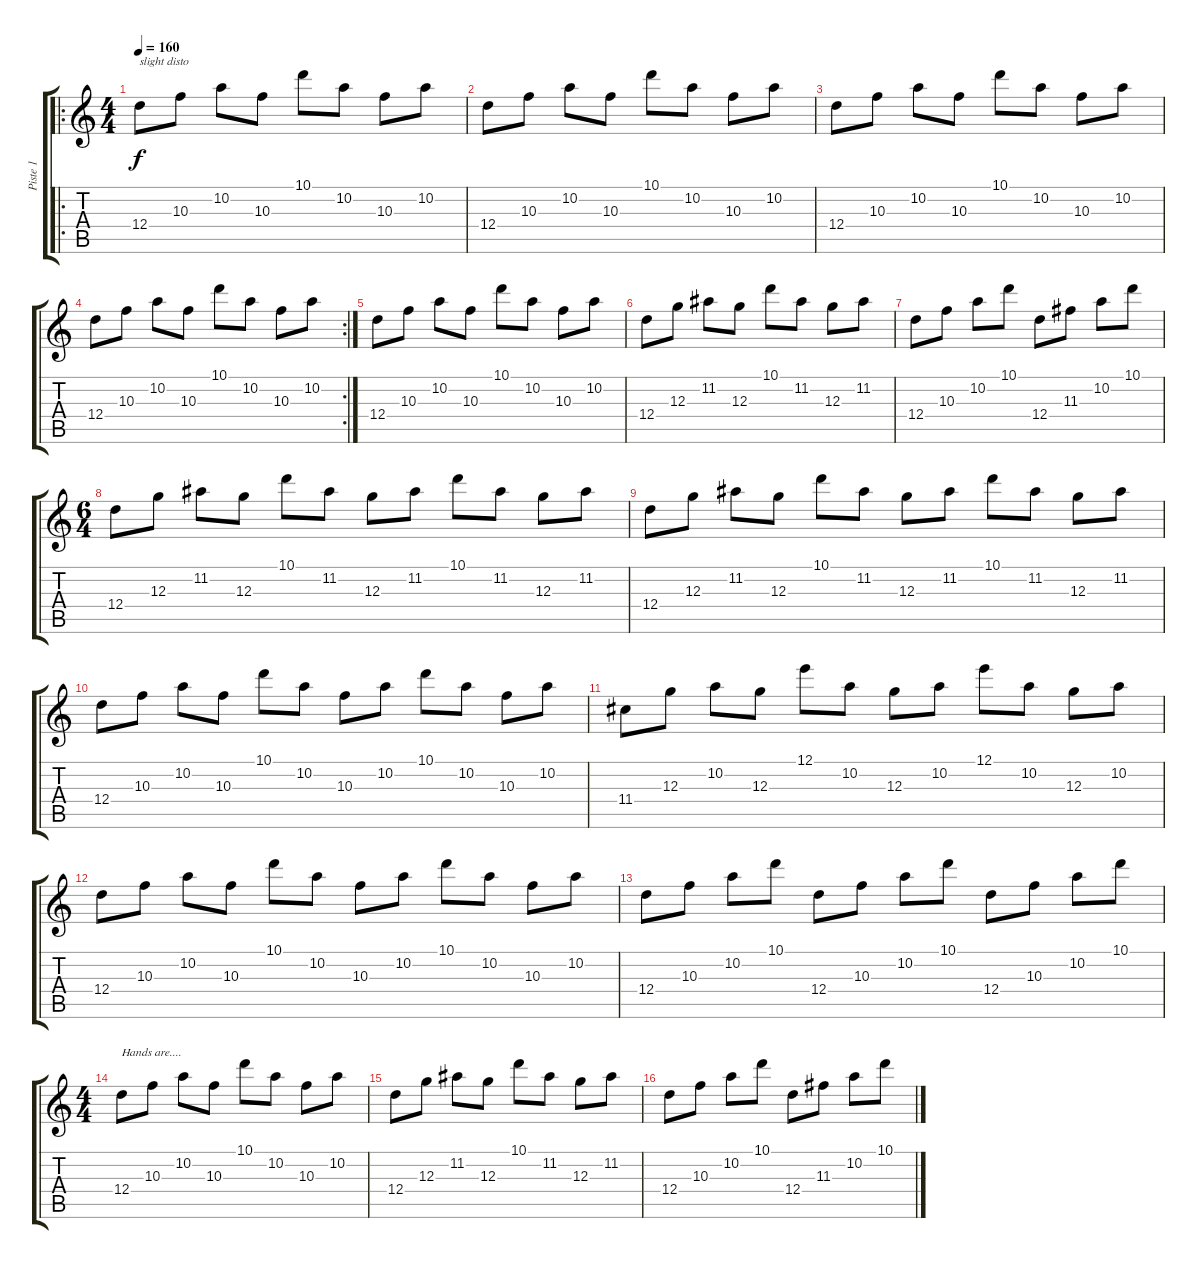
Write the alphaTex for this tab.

\track ("Piste 1" "Piste 1") {instrument overdrivenguitar}
\staff {score tabs}
\tuning (E4 B3 G3 D3 A2 D2) {hide}
\ro
\ts (4 4)
\tempo 160
\clef g2
\ks c
12.4.8{txt "slight disto" dy f instrument overdrivenguitar} 10.3.8 10.2.8 10.3.8 10.1.8 10.2.8 10.3.8 10.2.8 |
12.4.8 10.3.8 10.2.8 10.3.8 10.1.8 10.2.8 10.3.8 10.2.8 |
12.4.8 10.3.8 10.2.8 10.3.8 10.1.8 10.2.8 10.3.8 10.2.8 |
\rc 2
12.4.8 10.3.8 10.2.8 10.3.8 10.1.8 10.2.8 10.3.8 10.2.8 |
12.4.8 10.3.8 10.2.8 10.3.8 10.1.8 10.2.8 10.3.8 10.2.8 |
12.4.8 12.3.8 11.2.8 12.3.8 10.1.8 11.2.8 12.3.8 11.2.8 |
12.4.8 10.3.8 10.2.8 10.1.8 12.4.8 11.3.8 10.2.8 10.1.8 |
\ts (6 4)
12.4.8 12.3.8 11.2.8 12.3.8 10.1.8 11.2.8 12.3.8 11.2.8 10.1.8 11.2.8 12.3.8 11.2.8 |
12.4.8 12.3.8 11.2.8 12.3.8 10.1.8 11.2.8 12.3.8 11.2.8 10.1.8 11.2.8 12.3.8 11.2.8 |
12.4.8 10.3.8 10.2.8 10.3.8 10.1.8 10.2.8 10.3.8 10.2.8 10.1.8 10.2.8 10.3.8 10.2.8 |
11.4.8 12.3.8 10.2.8 12.3.8 12.1.8 10.2.8 12.3.8 10.2.8 12.1.8 10.2.8 12.3.8 10.2.8 |
12.4.8 10.3.8 10.2.8 10.3.8 10.1.8 10.2.8 10.3.8 10.2.8 10.1.8 10.2.8 10.3.8 10.2.8 |
12.4.8 10.3.8 10.2.8 10.1.8 12.4.8 10.3.8 10.2.8 10.1.8 12.4.8 10.3.8 10.2.8 10.1.8 |
\ts (4 4)
12.4.8{txt "Hands are...."} 10.3.8 10.2.8 10.3.8 10.1.8 10.2.8 10.3.8 10.2.8 |
12.4.8 12.3.8 11.2.8 12.3.8 10.1.8 11.2.8 12.3.8 11.2.8 |
12.4.8 10.3.8 10.2.8 10.1.8 12.4.8 11.3.8 10.2.8 10.1.8
